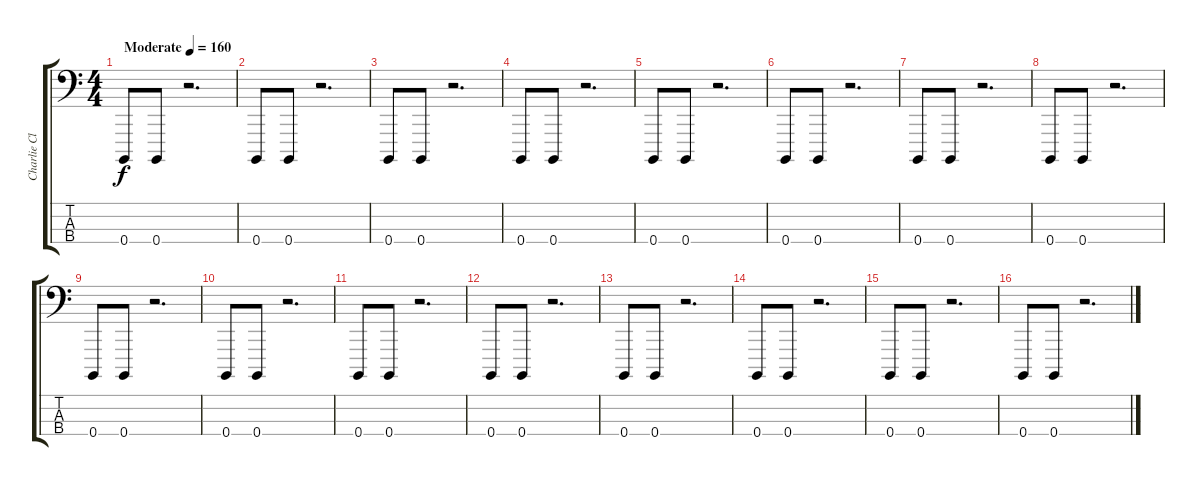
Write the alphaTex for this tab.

\track ("Charlie Clouser" "Charlie Cl") {instrument lead4chiff}
\staff {score tabs}
\tuning (G2 D2 A1 B0) {hide}
\ts (4 4)
\tempo (160 "Moderate")
\clef f4
\ks c
0.4.8{dy f instrument lead4chiff} 0.4.8 r.2{d} |
0.4.8 0.4.8 r.2{d} |
0.4.8 0.4.8 r.2{d} |
0.4.8 0.4.8 r.2{d} |
0.4.8 0.4.8 r.2{d} |
0.4.8 0.4.8 r.2{d} |
0.4.8 0.4.8 r.2{d} |
0.4.8 0.4.8 r.2{d} |
0.4.8 0.4.8 r.2{d} |
0.4.8 0.4.8 r.2{d} |
0.4.8 0.4.8 r.2{d} |
0.4.8 0.4.8 r.2{d} |
0.4.8 0.4.8 r.2{d} |
0.4.8 0.4.8 r.2{d} |
0.4.8 0.4.8 r.2{d} |
0.4.8 0.4.8 r.2{d}
